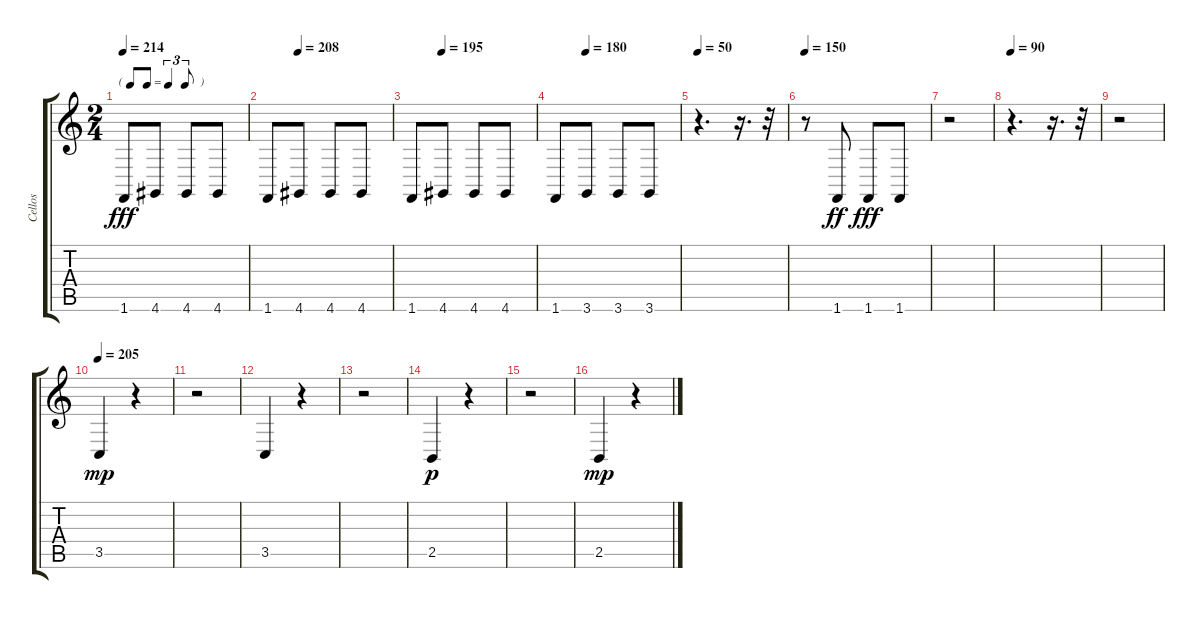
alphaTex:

\track ("Cellos" "Cellos") {instrument stringensemble1}
\staff {score tabs}
\tuning (E4 B3 G3 D3 A2 E2) {hide}
\ts (2 4)
\tf triplet8th
\tempo 214
\clef g2
\ks c
1.6.8{dy fff} 4.6.8 4.6.8 4.6.8 |
\tempo (208 0.25)
1.6.8 4.6.8 4.6.8 4.6.8 |
\tempo (195 0.25)
1.6.8 4.6.8 4.6.8 4.6.8 |
\tempo (180 0.25)
1.6.8 3.6.8 3.6.8 3.6.8 |
\tempo 50
r.4{d} r.16{d} r.32 |
\tempo 150
r.8 1.6.8{dy ff} 1.6.8{dy fff} 1.6.8 |
r.2 |
\tempo 90
r.4{d} r.16{d} r.32 |
r.2 |
\tempo 205
3.5.4{dy mp instrument pizzicatostrings} r.4 |
r.2 |
3.5.4 r.4 |
r.2 |
2.5.4{dy p} r.4 |
r.2 |
2.5.4{dy mp} r.4
